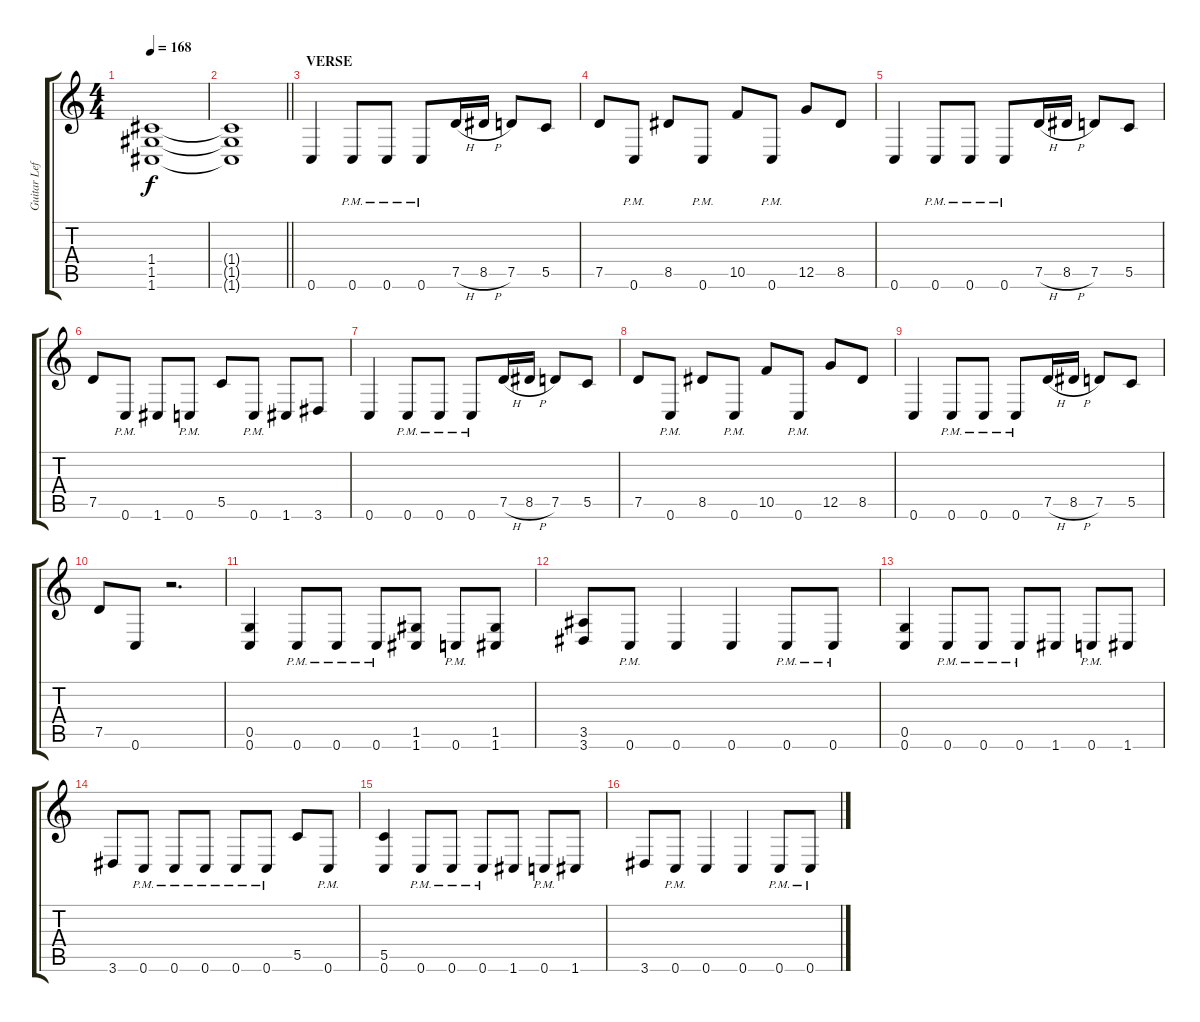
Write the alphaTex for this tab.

\track ("Guitar Left" "Guitar Lef") {instrument distortionguitar}
\staff {score tabs}
\tuning (D4 A3 F3 C3 G2 C2) {hide}
\ts (4 4)
\tempo 168
\clef g2
\ks c
(1.4 1.5 1.6).1{dy f} |
\barLineRight lightlight
(1.4{t} 1.5{t} 1.6{t}).1 |
\section ("" "VERSE")
0.6.4 0.6{pm}.8 0.6{pm}.8 0.6{pm}.8 7.5{h}.16 8.5{h}.16 7.5.8 5.5.8 |
7.5.8 0.6{pm}.8 8.5.8 0.6{pm}.8 10.5.8 0.6{pm}.8 12.5.8 8.5.8 |
0.6.4 0.6{pm}.8 0.6{pm}.8 0.6{pm}.8 7.5{h}.16 8.5{h}.16 7.5.8 5.5.8 |
7.5.8 0.6{pm}.8 1.6.8 0.6{pm}.8 5.5.8 0.6{pm}.8 1.6.8 3.6.8 |
0.6.4 0.6{pm}.8 0.6{pm}.8 0.6{pm}.8 7.5{h}.16 8.5{h}.16 7.5.8 5.5.8 |
7.5.8 0.6{pm}.8 8.5.8 0.6{pm}.8 10.5.8 0.6{pm}.8 12.5.8 8.5.8 |
0.6.4 0.6{pm}.8 0.6{pm}.8 0.6{pm}.8 7.5{h}.16 8.5{h}.16 7.5.8 5.5.8 |
7.5.8 0.6.8 r.2{d} |
(0.5 0.6).4 0.6{pm}.8 0.6{pm}.8 0.6{pm}.8 (1.5 1.6).8 0.6{pm}.8 (1.5 1.6).8 |
(3.5 3.6).8 0.6{pm}.8 0.6.4 0.6.4 0.6{pm}.8 0.6{pm}.8 |
(0.5 0.6).4 0.6{pm}.8 0.6{pm}.8 0.6{pm}.8 1.6.8 0.6{pm}.8 1.6.8 |
3.6.8 0.6{pm}.8 0.6{pm}.8 0.6{pm}.8 0.6{pm}.8 0.6{pm}.8 5.5.8 0.6{pm}.8 |
(5.5 0.6).4 0.6{pm}.8 0.6{pm}.8 0.6{pm}.8 1.6.8 0.6{pm}.8 1.6.8 |
3.6.8 0.6{pm}.8 0.6.4 0.6.4 0.6{pm}.8 0.6{pm}.8
